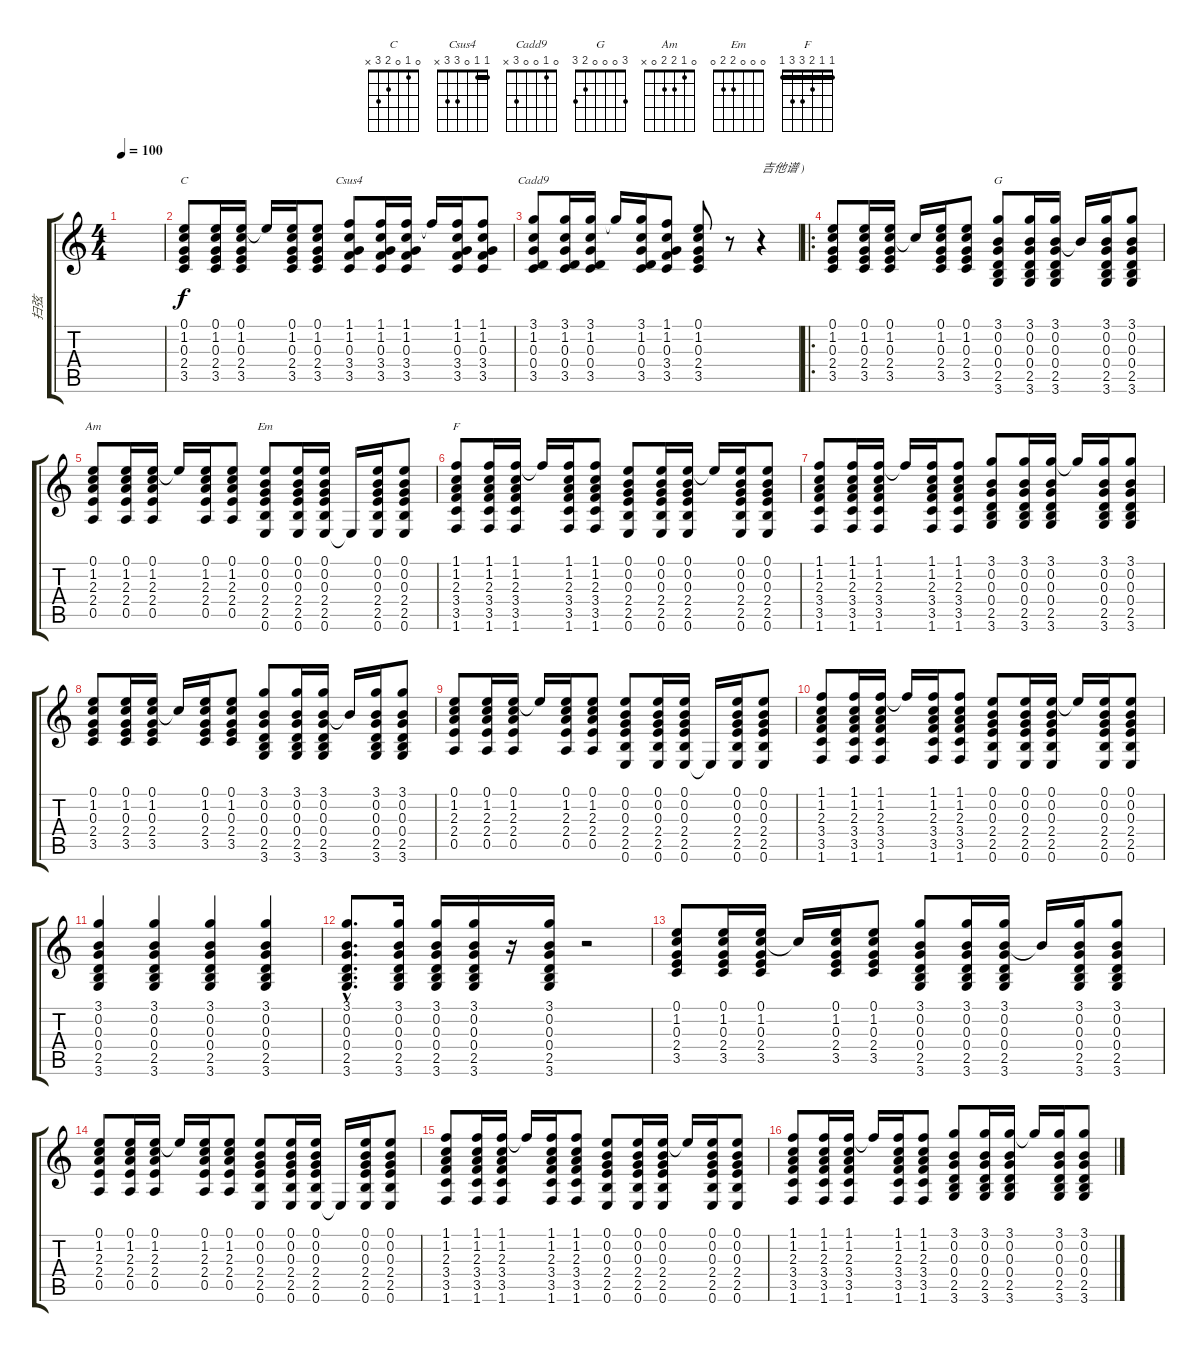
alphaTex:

\track ("扫弦" "扫弦") {instrument acousticguitarsteel}
\staff {score tabs}
\tuning (E4 B3 G3 D3 A2 E2) {hide}
\chord ("C" 0 1 0 2 3 x)
\chord ("Csus4" 1 1 0 3 3 x) {barre 1}
\chord ("Cadd9" 0 1 0 0 3 x)
\chord ("G" 3 0 0 0 2 3)
\chord ("Am" 0 1 2 2 0 x)
\chord ("Em" 0 0 0 2 2 0)
\chord ("F" 1 1 2 3 3 1) {barre 1}
\ts (4 4)
\tempo 100
\clef g2
\ks c
|
(0.1 1.2 0.3 2.4 3.5).8{ch "C"} (0.1 1.2 0.3 2.4 3.5).16 (0.1 1.2 0.3 2.4 3.5).16 0.1{t}.16 (0.1 1.2 0.3 2.4 3.5).16 (0.1 1.2 0.3 2.4 3.5).8 (1.1 1.2 0.3 3.4 3.5).8{ch "Csus4"} (1.1 1.2 0.3 3.4 3.5).16 (1.1 1.2 0.3 3.4 3.5).16 1.1{t}.16 (1.1 1.2 0.3 3.4 3.5).16 (1.1 1.2 0.3 3.4 3.5).8 |
(3.1 1.2 0.3 0.4 3.5).8{ch "Cadd9"} (3.1 1.2 0.3 0.4 3.5).16 (3.1 1.2 0.3 0.4 3.5).16 3.1{t}.16 (3.1 1.2 0.3 0.4 3.5).16 (1.1 1.2 0.3 3.4 3.5).8 (0.1 1.2 0.3 2.4 3.5).8 r.8 r.4{txt "吉他谱 )"} |
\ro
(0.1 1.2 0.3 2.4 3.5).8 (0.1 1.2 0.3 2.4 3.5).16 (0.1 1.2 0.3 2.4 3.5).16 1.2{t}.16 (0.1 1.2 0.3 2.4 3.5).16 (0.1 1.2 0.3 2.4 3.5).8 (3.1 0.2 0.3 0.4 2.5 3.6).8{ch "G"} (3.1 0.2 0.3 0.4 2.5 3.6).16 (3.1 0.2 0.3 0.4 2.5 3.6).16 0.2{t}.16 (3.1 0.2 0.3 0.4 2.5 3.6).16 (3.1 0.2 0.3 0.4 2.5 3.6).8 |
(0.1 1.2 2.3 2.4 0.5).8{ch "Am"} (0.1 1.2 2.3 2.4 0.5).16 (0.1 1.2 2.3 2.4 0.5).16 0.1{t}.16 (0.1 1.2 2.3 2.4 0.5).16 (0.1 1.2 2.3 2.4 0.5).8 (0.1 0.2 0.3 2.4 2.5 0.6).8{ch "Em"} (0.1 0.2 0.3 2.4 2.5 0.6).16 (0.1 0.2 0.3 2.4 2.5 0.6).16 0.6{t}.16 (0.1 0.2 0.3 2.4 2.5 0.6).16 (0.1 0.2 0.3 2.4 2.5 0.6).8 |
(1.1 1.2 2.3 3.4 3.5 1.6).8{ch "F"} (1.1 1.2 2.3 3.4 3.5 1.6).16 (1.1 1.2 2.3 3.4 3.5 1.6).16 1.1{t}.16 (1.1 1.2 2.3 3.4 3.5 1.6).16 (1.1 1.2 2.3 3.4 3.5 1.6).8 (0.1 0.2 0.3 2.4 2.5 0.6).8 (0.1 0.2 0.3 2.4 2.5 0.6).16 (0.1 0.2 0.3 2.4 2.5 0.6).16 0.1{t}.16 (0.1 0.2 0.3 2.4 2.5 0.6).16 (0.1 0.2 0.3 2.4 2.5 0.6).8 |
(1.1 1.2 2.3 3.4 3.5 1.6).8 (1.1 1.2 2.3 3.4 3.5 1.6).16 (1.1 1.2 2.3 3.4 3.5 1.6).16 1.1{t}.16 (1.1 1.2 2.3 3.4 3.5 1.6).16 (1.1 1.2 2.3 3.4 3.5 1.6).8 (3.1 0.2 0.3 0.4 2.5 3.6).8 (3.1 0.2 0.3 0.4 2.5 3.6).16 (3.1 0.2 0.3 0.4 2.5 3.6).16 3.1{t}.16 (3.1 0.2 0.3 0.4 2.5 3.6).16 (3.1 0.2 0.3 0.4 2.5 3.6).8 |
(0.1 1.2 0.3 2.4 3.5).8 (0.1 1.2 0.3 2.4 3.5).16 (0.1 1.2 0.3 2.4 3.5).16 1.2{t}.16 (0.1 1.2 0.3 2.4 3.5).16 (0.1 1.2 0.3 2.4 3.5).8 (3.1 0.2 0.3 0.4 2.5 3.6).8 (3.1 0.2 0.3 0.4 2.5 3.6).16 (3.1 0.2 0.3 0.4 2.5 3.6).16 0.2{t}.16 (3.1 0.2 0.3 0.4 2.5 3.6).16 (3.1 0.2 0.3 0.4 2.5 3.6).8 |
(0.1 1.2 2.3 2.4 0.5).8 (0.1 1.2 2.3 2.4 0.5).16 (0.1 1.2 2.3 2.4 0.5).16 0.1{t}.16 (0.1 1.2 2.3 2.4 0.5).16 (0.1 1.2 2.3 2.4 0.5).8 (0.1 0.2 0.3 2.4 2.5 0.6).8 (0.1 0.2 0.3 2.4 2.5 0.6).16 (0.1 0.2 0.3 2.4 2.5 0.6).16 0.6{t}.16 (0.1 0.2 0.3 2.4 2.5 0.6).16 (0.1 0.2 0.3 2.4 2.5 0.6).8 |
(1.1 1.2 2.3 3.4 3.5 1.6).8 (1.1 1.2 2.3 3.4 3.5 1.6).16 (1.1 1.2 2.3 3.4 3.5 1.6).16 1.1{t}.16 (1.1 1.2 2.3 3.4 3.5 1.6).16 (1.1 1.2 2.3 3.4 3.5 1.6).8 (0.1 0.2 0.3 2.4 2.5 0.6).8 (0.1 0.2 0.3 2.4 2.5 0.6).16 (0.1 0.2 0.3 2.4 2.5 0.6).16 0.1{t}.16 (0.1 0.2 0.3 2.4 2.5 0.6).16 (0.1 0.2 0.3 2.4 2.5 0.6).8 |
(3.1 0.2 0.3 0.4 2.5 3.6).4 (3.1 0.2 0.3 0.4 2.5 3.6).4 (3.1 0.2 0.3 0.4 2.5 3.6).4 (3.1 0.2 0.3 0.4 2.5 3.6).4 |
(3.1{hac} 0.2{hac} 0.3{hac} 0.4{hac} 2.5{hac} 3.6{hac}).8{d} (3.1 0.2 0.3 0.4 2.5 3.6).16 (3.1 0.2 0.3 0.4 2.5 3.6).16 (3.1 0.2 0.3 0.4 2.5 3.6).16 r.16 (3.1 0.2 0.3 0.4 2.5 3.6).16 r.2 |
(0.1 1.2 0.3 2.4 3.5).8 (0.1 1.2 0.3 2.4 3.5).16 (0.1 1.2 0.3 2.4 3.5).16 1.2{t}.16 (0.1 1.2 0.3 2.4 3.5).16 (0.1 1.2 0.3 2.4 3.5).8 (3.1 0.2 0.3 0.4 2.5 3.6).8 (3.1 0.2 0.3 0.4 2.5 3.6).16 (3.1 0.2 0.3 0.4 2.5 3.6).16 0.2{t}.16 (3.1 0.2 0.3 0.4 2.5 3.6).16 (3.1 0.2 0.3 0.4 2.5 3.6).8 |
(0.1 1.2 2.3 2.4 0.5).8 (0.1 1.2 2.3 2.4 0.5).16 (0.1 1.2 2.3 2.4 0.5).16 0.1{t}.16 (0.1 1.2 2.3 2.4 0.5).16 (0.1 1.2 2.3 2.4 0.5).8 (0.1 0.2 0.3 2.4 2.5 0.6).8 (0.1 0.2 0.3 2.4 2.5 0.6).16 (0.1 0.2 0.3 2.4 2.5 0.6).16 0.6{t}.16 (0.1 0.2 0.3 2.4 2.5 0.6).16 (0.1 0.2 0.3 2.4 2.5 0.6).8 |
(1.1 1.2 2.3 3.4 3.5 1.6).8 (1.1 1.2 2.3 3.4 3.5 1.6).16 (1.1 1.2 2.3 3.4 3.5 1.6).16 1.1{t}.16 (1.1 1.2 2.3 3.4 3.5 1.6).16 (1.1 1.2 2.3 3.4 3.5 1.6).8 (0.1 0.2 0.3 2.4 2.5 0.6).8 (0.1 0.2 0.3 2.4 2.5 0.6).16 (0.1 0.2 0.3 2.4 2.5 0.6).16 0.1{t}.16 (0.1 0.2 0.3 2.4 2.5 0.6).16 (0.1 0.2 0.3 2.4 2.5 0.6).8 |
(1.1 1.2 2.3 3.4 3.5 1.6).8 (1.1 1.2 2.3 3.4 3.5 1.6).16 (1.1 1.2 2.3 3.4 3.5 1.6).16 1.1{t}.16 (1.1 1.2 2.3 3.4 3.5 1.6).16 (1.1 1.2 2.3 3.4 3.5 1.6).8 (3.1 0.2 0.3 0.4 2.5 3.6).8 (3.1 0.2 0.3 0.4 2.5 3.6).16 (3.1 0.2 0.3 0.4 2.5 3.6).16 3.1{t}.16 (3.1 0.2 0.3 0.4 2.5 3.6).16 (3.1 0.2 0.3 0.4 2.5 3.6).8
